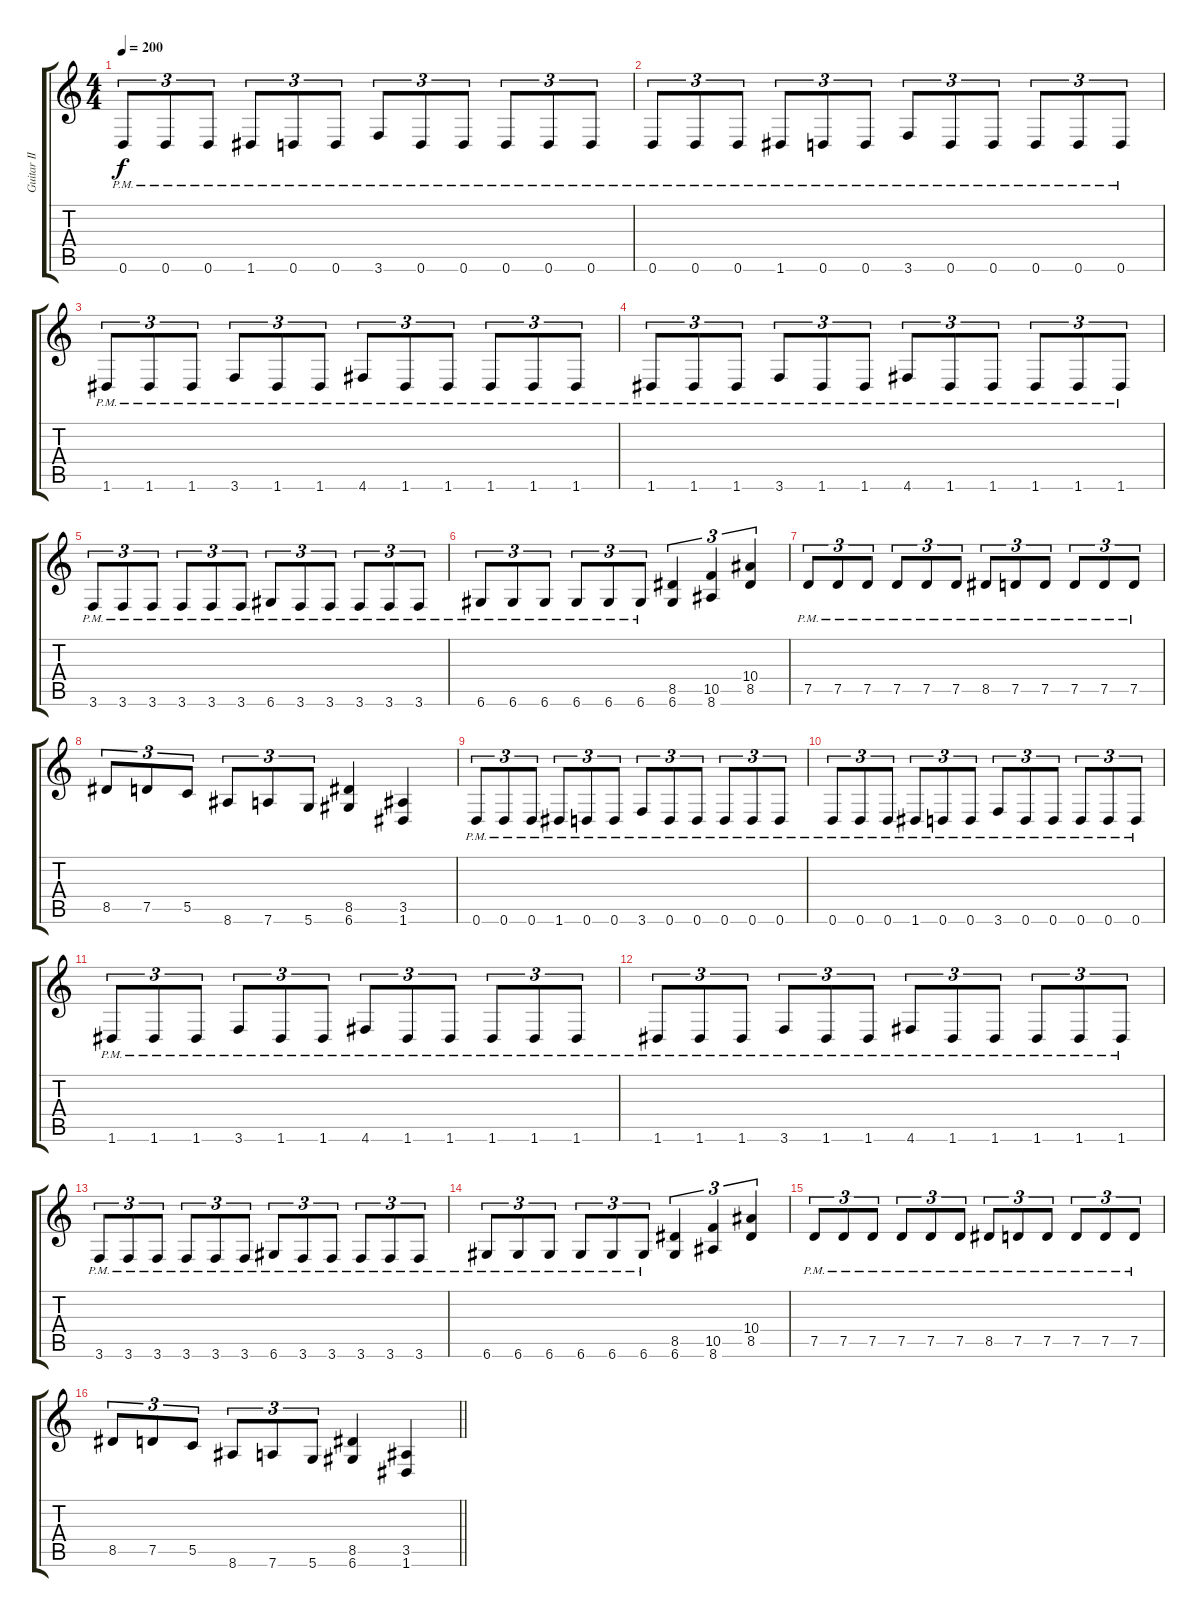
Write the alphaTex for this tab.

\track ("Guitar II" "Guitar II") {instrument distortionguitar}
\staff {score tabs}
\tuning (D4 A3 F3 C3 G2 D2) {hide}
\ts (4 4)
\section ("" "")
\tempo 200
\clef g2
\ks c
0.6{pm}.8{tu (3 2) dy f} 0.6{pm}.8{tu (3 2)} 0.6{pm}.8{tu (3 2)} 1.6{pm}.8{tu (3 2)} 0.6{pm}.8{tu (3 2)} 0.6{pm}.8{tu (3 2)} 3.6{pm}.8{tu (3 2)} 0.6{pm}.8{tu (3 2)} 0.6{pm}.8{tu (3 2)} 0.6{pm}.8{tu (3 2)} 0.6{pm}.8{tu (3 2)} 0.6{pm}.8{tu (3 2)} |
0.6{pm}.8{tu (3 2)} 0.6{pm}.8{tu (3 2)} 0.6{pm}.8{tu (3 2)} 1.6{pm}.8{tu (3 2)} 0.6{pm}.8{tu (3 2)} 0.6{pm}.8{tu (3 2)} 3.6{pm}.8{tu (3 2)} 0.6{pm}.8{tu (3 2)} 0.6{pm}.8{tu (3 2)} 0.6{pm}.8{tu (3 2)} 0.6{pm}.8{tu (3 2)} 0.6{pm}.8{tu (3 2)} |
1.6{pm}.8{tu (3 2)} 1.6{pm}.8{tu (3 2)} 1.6{pm}.8{tu (3 2)} 3.6{pm}.8{tu (3 2)} 1.6{pm}.8{tu (3 2)} 1.6{pm}.8{tu (3 2)} 4.6{pm}.8{tu (3 2)} 1.6{pm}.8{tu (3 2)} 1.6{pm}.8{tu (3 2)} 1.6{pm}.8{tu (3 2)} 1.6{pm}.8{tu (3 2)} 1.6{pm}.8{tu (3 2)} |
1.6{pm}.8{tu (3 2)} 1.6{pm}.8{tu (3 2)} 1.6{pm}.8{tu (3 2)} 3.6{pm}.8{tu (3 2)} 1.6{pm}.8{tu (3 2)} 1.6{pm}.8{tu (3 2)} 4.6{pm}.8{tu (3 2)} 1.6{pm}.8{tu (3 2)} 1.6{pm}.8{tu (3 2)} 1.6{pm}.8{tu (3 2)} 1.6{pm}.8{tu (3 2)} 1.6{pm}.8{tu (3 2)} |
3.6{pm}.8{tu (3 2)} 3.6{pm}.8{tu (3 2)} 3.6{pm}.8{tu (3 2)} 3.6{pm}.8{tu (3 2)} 3.6{pm}.8{tu (3 2)} 3.6{pm}.8{tu (3 2)} 6.6{pm}.8{tu (3 2)} 3.6{pm}.8{tu (3 2)} 3.6{pm}.8{tu (3 2)} 3.6{pm}.8{tu (3 2)} 3.6{pm}.8{tu (3 2)} 3.6{pm}.8{tu (3 2)} |
6.6{pm}.8{tu (3 2)} 6.6{pm}.8{tu (3 2)} 6.6{pm}.8{tu (3 2)} 6.6{pm}.8{tu (3 2)} 6.6{pm}.8{tu (3 2)} 6.6{pm}.8{tu (3 2)} (8.5 6.6).4{tu (3 2)} (10.5 8.6).4{tu (3 2)} (10.4 8.5).4{tu (3 2)} |
7.5{pm}.8{tu (3 2)} 7.5{pm}.8{tu (3 2)} 7.5{pm}.8{tu (3 2)} 7.5{pm}.8{tu (3 2)} 7.5{pm}.8{tu (3 2)} 7.5{pm}.8{tu (3 2)} 8.5{pm}.8{tu (3 2)} 7.5{pm}.8{tu (3 2)} 7.5{pm}.8{tu (3 2)} 7.5{pm}.8{tu (3 2)} 7.5{pm}.8{tu (3 2)} 7.5{pm}.8{tu (3 2)} |
8.5.8{tu (3 2)} 7.5.8{tu (3 2)} 5.5.8{tu (3 2)} 8.6.8{tu (3 2)} 7.6.8{tu (3 2)} 5.6.8{tu (3 2)} (8.5 6.6).4 (3.5 1.6).4 |
0.6{pm}.8{tu (3 2)} 0.6{pm}.8{tu (3 2)} 0.6{pm}.8{tu (3 2)} 1.6{pm}.8{tu (3 2)} 0.6{pm}.8{tu (3 2)} 0.6{pm}.8{tu (3 2)} 3.6{pm}.8{tu (3 2)} 0.6{pm}.8{tu (3 2)} 0.6{pm}.8{tu (3 2)} 0.6{pm}.8{tu (3 2)} 0.6{pm}.8{tu (3 2)} 0.6{pm}.8{tu (3 2)} |
0.6{pm}.8{tu (3 2)} 0.6{pm}.8{tu (3 2)} 0.6{pm}.8{tu (3 2)} 1.6{pm}.8{tu (3 2)} 0.6{pm}.8{tu (3 2)} 0.6{pm}.8{tu (3 2)} 3.6{pm}.8{tu (3 2)} 0.6{pm}.8{tu (3 2)} 0.6{pm}.8{tu (3 2)} 0.6{pm}.8{tu (3 2)} 0.6{pm}.8{tu (3 2)} 0.6{pm}.8{tu (3 2)} |
1.6{pm}.8{tu (3 2)} 1.6{pm}.8{tu (3 2)} 1.6{pm}.8{tu (3 2)} 3.6{pm}.8{tu (3 2)} 1.6{pm}.8{tu (3 2)} 1.6{pm}.8{tu (3 2)} 4.6{pm}.8{tu (3 2)} 1.6{pm}.8{tu (3 2)} 1.6{pm}.8{tu (3 2)} 1.6{pm}.8{tu (3 2)} 1.6{pm}.8{tu (3 2)} 1.6{pm}.8{tu (3 2)} |
1.6{pm}.8{tu (3 2)} 1.6{pm}.8{tu (3 2)} 1.6{pm}.8{tu (3 2)} 3.6{pm}.8{tu (3 2)} 1.6{pm}.8{tu (3 2)} 1.6{pm}.8{tu (3 2)} 4.6{pm}.8{tu (3 2)} 1.6{pm}.8{tu (3 2)} 1.6{pm}.8{tu (3 2)} 1.6{pm}.8{tu (3 2)} 1.6{pm}.8{tu (3 2)} 1.6{pm}.8{tu (3 2)} |
3.6{pm}.8{tu (3 2)} 3.6{pm}.8{tu (3 2)} 3.6{pm}.8{tu (3 2)} 3.6{pm}.8{tu (3 2)} 3.6{pm}.8{tu (3 2)} 3.6{pm}.8{tu (3 2)} 6.6{pm}.8{tu (3 2)} 3.6{pm}.8{tu (3 2)} 3.6{pm}.8{tu (3 2)} 3.6{pm}.8{tu (3 2)} 3.6{pm}.8{tu (3 2)} 3.6{pm}.8{tu (3 2)} |
6.6{pm}.8{tu (3 2)} 6.6{pm}.8{tu (3 2)} 6.6{pm}.8{tu (3 2)} 6.6{pm}.8{tu (3 2)} 6.6{pm}.8{tu (3 2)} 6.6{pm}.8{tu (3 2)} (8.5 6.6).4{tu (3 2)} (10.5 8.6).4{tu (3 2)} (10.4 8.5).4{tu (3 2)} |
7.5{pm}.8{tu (3 2)} 7.5{pm}.8{tu (3 2)} 7.5{pm}.8{tu (3 2)} 7.5{pm}.8{tu (3 2)} 7.5{pm}.8{tu (3 2)} 7.5{pm}.8{tu (3 2)} 8.5{pm}.8{tu (3 2)} 7.5{pm}.8{tu (3 2)} 7.5{pm}.8{tu (3 2)} 7.5{pm}.8{tu (3 2)} 7.5{pm}.8{tu (3 2)} 7.5{pm}.8{tu (3 2)} |
\barLineRight lightlight
8.5.8{tu (3 2)} 7.5.8{tu (3 2)} 5.5.8{tu (3 2)} 8.6.8{tu (3 2)} 7.6.8{tu (3 2)} 5.6.8{tu (3 2)} (8.5 6.6).4 (3.5 1.6).4
